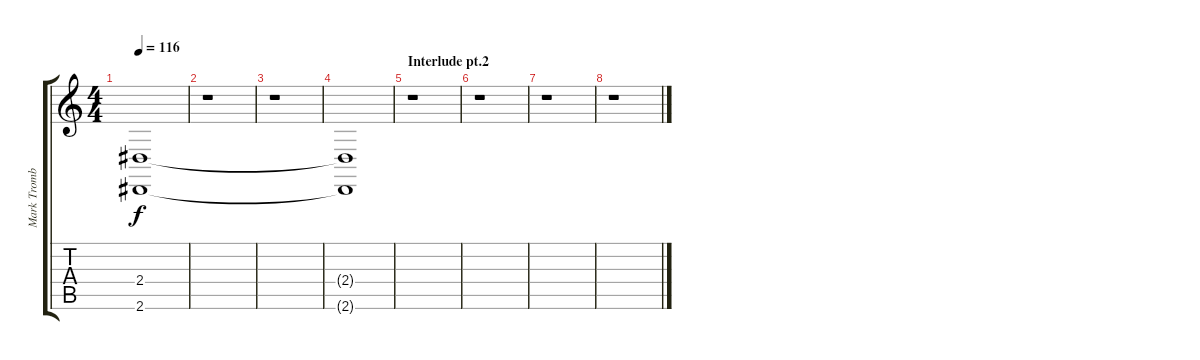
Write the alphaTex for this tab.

\track ("Mark Trombino" "Mark Tromb") {instrument fx3crystal}
\staff {score tabs}
\tuning (Eb4 Bb3 Gb3 Db3 Ab2 Db2) {hide}
\ts (4 4)
\tempo 116
\clef g2
\ks c
(2.4 2.6).1{dy f} |
r.1 |
r.1 |
(2.4{t} 2.6{t}).1 |
\section ("" "Interlude pt.2")
r.1 |
r.1 |
r.1 |
r.1
